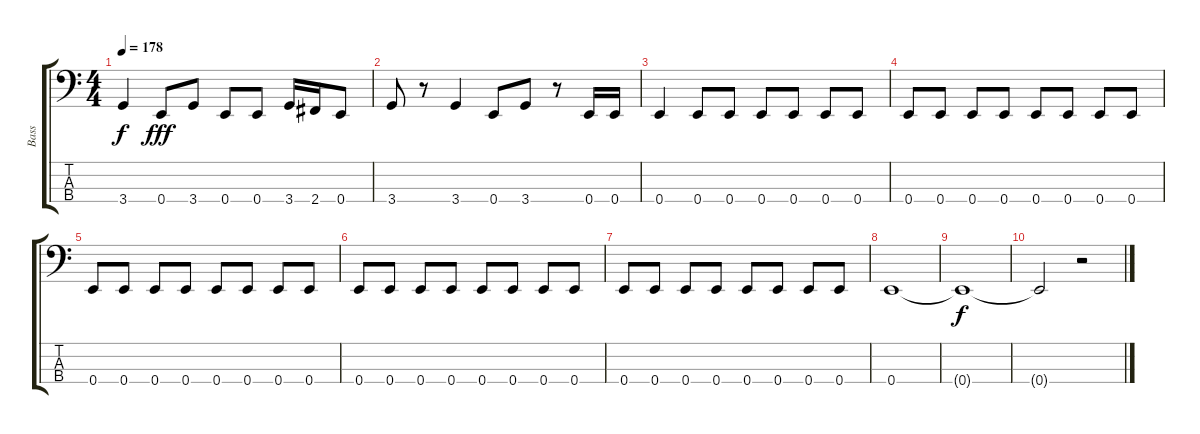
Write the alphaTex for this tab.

\track ("Bass" "Bass") {instrument electricbasspick}
\staff {score tabs}
\tuning (G2 D2 A1 E1) {hide}
\ts (4 4)
\tempo 178
\clef f4
\ks c
3.4{t}.4{dy f} 0.4.8{dy fff} 3.4.8 0.4.8 0.4.8 3.4.16 2.4.16 0.4.8 |
3.4.8 r.8 3.4.4 0.4.8 3.4.8 r.8 0.4.16 0.4.16 |
0.4.4 0.4.8 0.4.8 0.4.8 0.4.8 0.4.8 0.4.8 |
0.4.8 0.4.8 0.4.8 0.4.8 0.4.8 0.4.8 0.4.8 0.4.8 |
0.4.8 0.4.8 0.4.8 0.4.8 0.4.8 0.4.8 0.4.8 0.4.8 |
0.4.8 0.4.8 0.4.8 0.4.8 0.4.8 0.4.8 0.4.8 0.4.8 |
0.4.8 0.4.8 0.4.8 0.4.8 0.4.8 0.4.8 0.4.8 0.4.8 |
0.4.1 |
0.4{t}.1{dy f} |
0.4{t}.2 r.2
